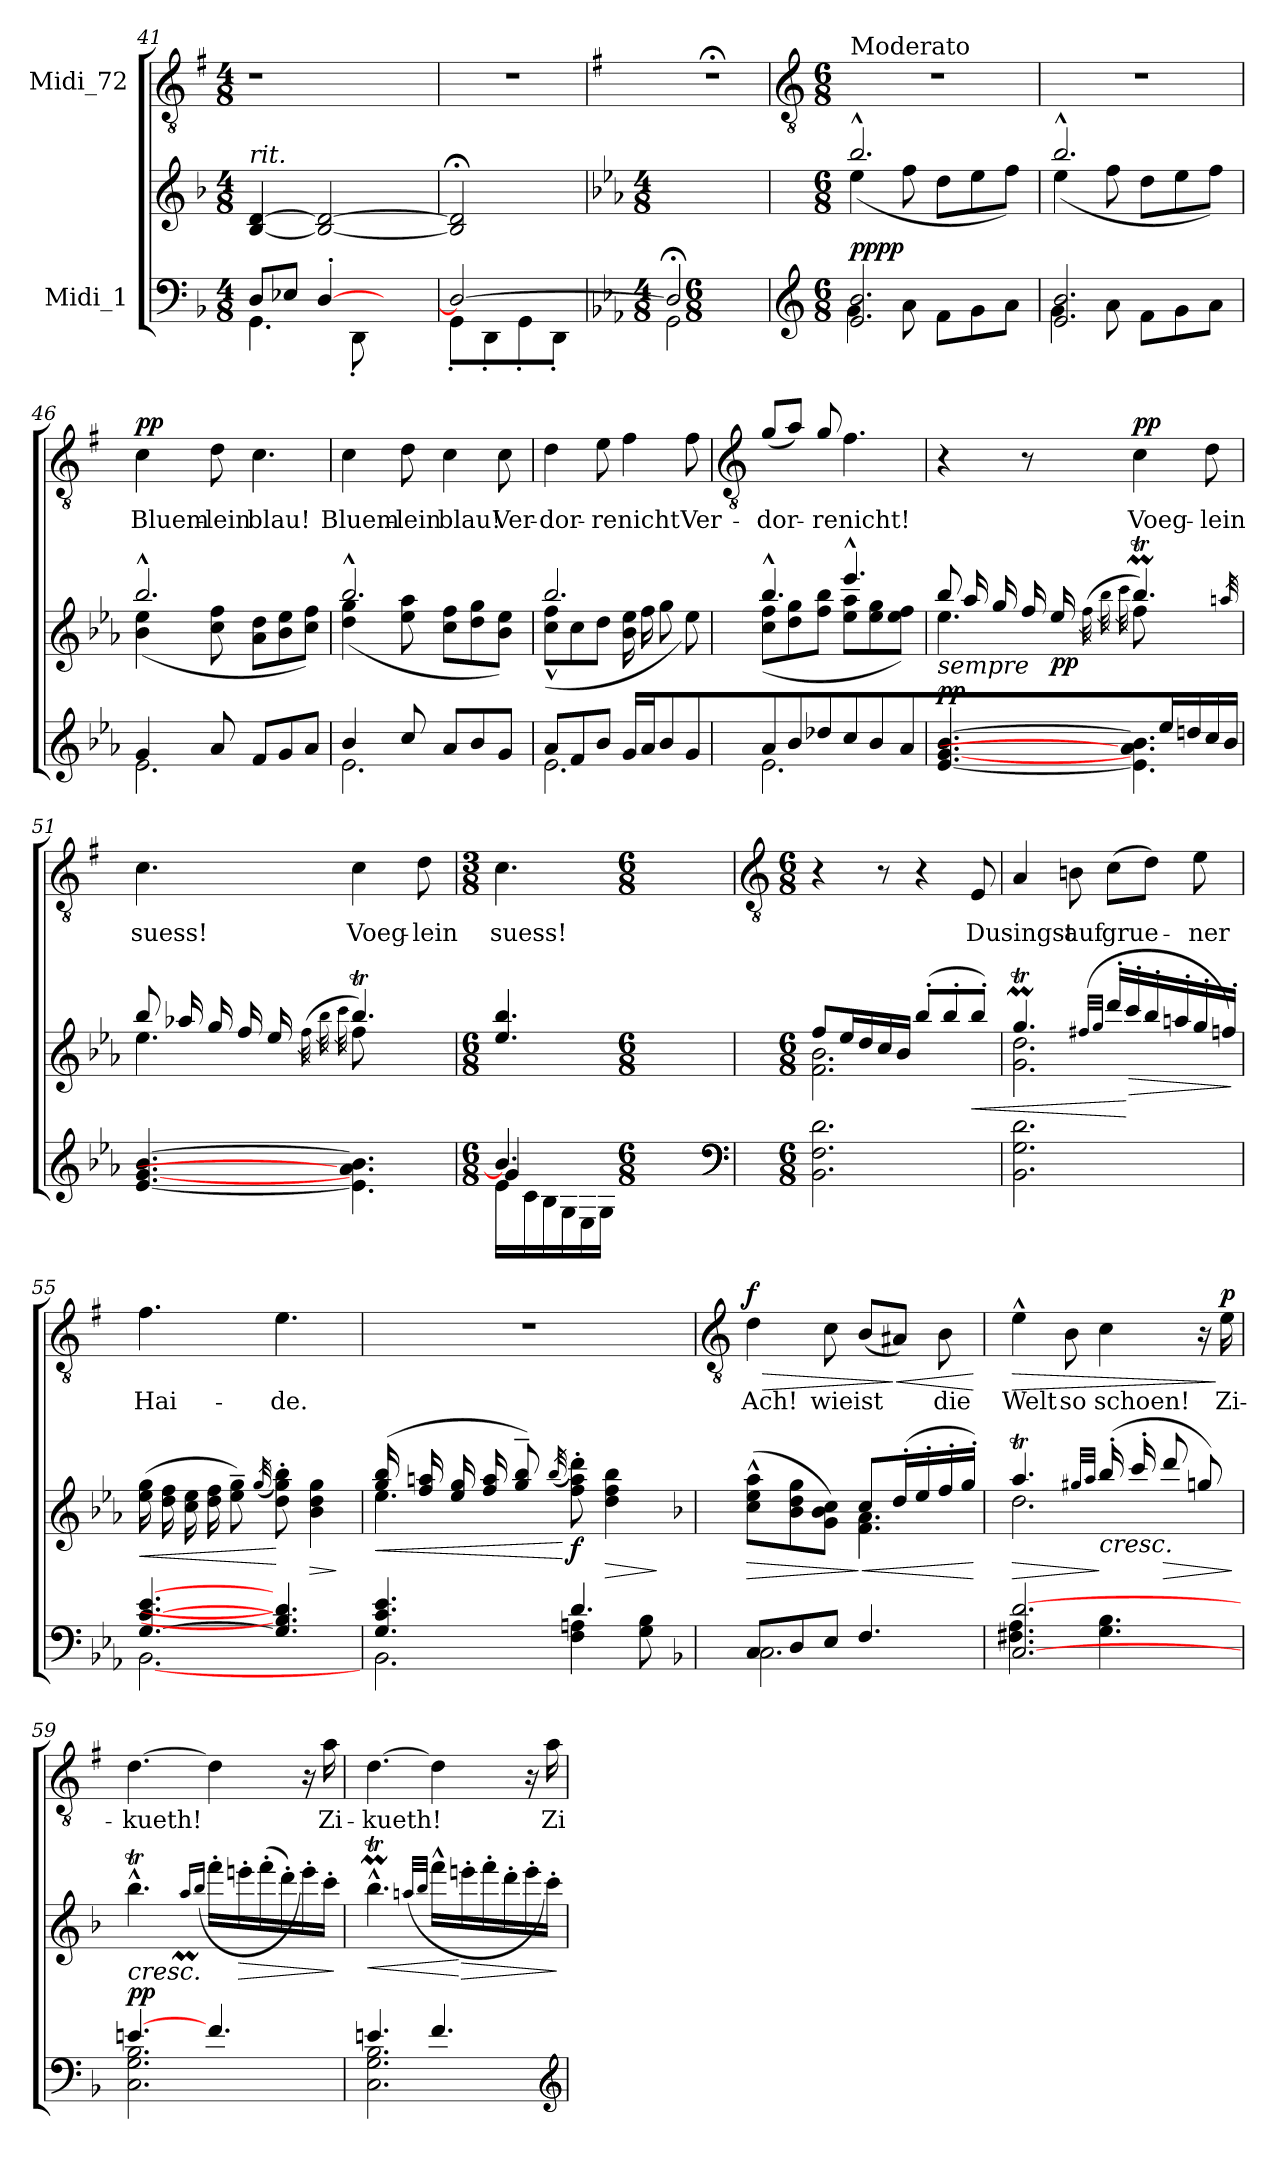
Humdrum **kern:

**kern	**kern	**dynam	**kern	**text	**dynam
*part2	*part2	*part2	*part1	*part1	*part1
*staff3	*staff2	*staff2/3	*staff1	*staff1	*staff1
*I"Midi_1	*	*	*I"Midi_72	*	*
*clefF4	*clefG2	*	*clefGv2	*	*
*	*	*	*ITrd1c2	*	*
*k[b-]	*k[b-]	*	*k[b-]	*	*
*F:	*F:	*	*F:	*	*
*M4/8	*M4/8	*	*M4/8	*	*
=41	=41	=41	=41	=41	=41
*^	*	*	*	*	*
!	!	!LO:TX:a:i:t=rit.	!	!	!	!
!	!	!	!	!LO:N:vis=1	!	!
8D/L	4.GG\	[4B- [4d	.	2r	.	.
8E-X/J	.	.	.	.	.	.
[4D'/	.	2B-_ 2d_	.	.	.	.
.	8DD'\	.	.	.	.	.
4ryy	4ryy	.	.	4ryy	.	.
=42	=42	=42	=42	=42	=42	=42
!	!	!	!	!LO:N:vis=1	!	!
2D/_	8GG'\L	2B-];< 2d];<	.	2r	.	.
.	8DD'\	.	.	.	.	.
.	8GG'\	.	.	.	.	.
.	8DD'\J	.	.	.	.	.
=43	=43	=43	=43	=43	=43	=43
*k[b-e-a-]	*	*k[b-e-a-]	*	*	*	*
*E-:	*	*E-:	*	*	*	*
*M4/8	*	*M4/8	*	*	*	*
!	!	!	!	!LO:N:vis=1	!	!
2D;</]	2GG\	2ryy	.	2r;<	.	.
*	*	*	*	*k[b-e-a-]	*	*
*	*	*	*	*E-:	*	*
*M6/8	*	*M6/8	*	*M6/8	*	*
!!LO:LB:g=z
=44	=44	=44	=44	=44	=44	=44
*clefG2	*	*	*	*clefGv2	*	*
*M6/8	*	*M6/8	*	*M6/8	*	*
*	*	*^	*	*	*	*
!	!	!	!	!	!LO:TX:a:t=Moderato	!	!
!	!	!	!	!LO:DY:a=2	!LO:N:vis=1	!	!
!	!	!	!	!LO:DY:n=1:b	!	!	!
2.e-/ 2.b-/	4g\	2.bb-^^/	(<4ee-\	pp pp	2.r	.	.
.	8a-\	.	8ff\	.	.	.	.
.	8f\L	.	8dd\L	.	.	.	.
.	8g\	.	8ee-\	.	.	.	.
.	8a-\J	.	8ff\J)	.	.	.	.
=45	=45	=45	=45	=45	=45	=45	=45
!	!	!	!	!	!LO:N:vis=1.	!	!
2.e-/ 2.b-/	4g\	2.bb-^^/	(<4ee-\	.	2.r	.	.
.	8a-\	.	8ff\	.	.	.	.
.	8f\L	.	8dd\L	.	.	.	.
.	8g\	.	8ee-\	.	.	.	.
.	8a-\J	.	8ff\J)	.	.	.	.
=46	=46	=46	=46	=46	=46	=46	=46
!	!	!	!	!	!	!LO:LY:b	!LO:DY:a
4g/	2.e-\	2.bb-^^/	(<4b-\ 4ee-\	.	4B-	Bluem-	pp
!	!	!	!	!	!	!LO:LY:b	!
8a-/	.	.	8cc\ 8ff\	.	8c	-lein	.
!	!	!	!	!	!	!LO:LY:b	!
8f/L	.	.	8a-\ 8dd\L	.	4.B-	blau!	.
8g/	.	.	8b-\ 8ee-\	.	.	.	.
8a-/J	.	.	8cc\ 8ff\J)	.	.	.	.
=47	=47	=47	=47	=47	=47	=47	=47
!	!	!	!	!	!	!LO:LY:b	!
4b-/	2.e-\	2.bb-^^/	(<4dd\ 4gg\	.	4B-	Bluem-	.
!	!	!	!	!	!	!LO:LY:b	!
8cc/	.	.	8ee-\ 8aa-\	.	8c	-lein	.
!	!	!	!	!	!	!LO:LY:b	!
8a-/L	.	.	8cc\ 8ff\L	.	4B-	blau!	.
8b-/	.	.	8dd\ 8gg\	.	.	.	.
!	!	!	!	!	!	!LO:LY:b	!
8g/J	.	.	8b-\ 8ee-\J)	.	8B-	Ver-	.
=48	=48	=48	=48	=48	=48	=48	=48
!	!	!	!	!	!	!LO:LY:b	!
8a-/L	2.e-\	2.bb-/	(<8cc\^^ 8ff\^^L	.	4c	-dor-	.
8f/	.	.	8cc\	.	.	.	.
!	!	!	!	!	!	!LO:LY:b	!
8b-/J	.	.	8dd\J	.	8d	-re	.
!	!	!	!	!	!	!LO:LY:b	!
16g/LL	.	.	16b-\ 16ee-\LL	.	4e-	nicht	.
16a-/	.	.	16ff\	.	.	.	.
8b-/	.	.	8gg\	.	.	.	.
!	!	!	!	!	!	!LO:LY:b	!
8g/J	.	.	8ee-\J)	.	8e-	Ver-	.
*v	*v	*	*	*	*	*	*
!!LO:LB:g=z
=49	=49	=49	=49	=49	=49	=49
*	*	*	*	*clefGv2	*	*
*^	*	*	*	*	*	*
*	*^	*	*	*	*	*	*
!	!	!	!	!	!	!	!LO:LY:b	!
8a-/L	2.e-\	2ryy	4.bb-^^/	(<8cc\ 8ff\L	.	(<8f/L	-dor-	.
8b-/	.	.	.	8dd\ 8gg\	.	8g/J)	.	.
!	!	!	!	!	!	!	!LO:LY:b	!
8dd-X/J	.	.	.	8ff\ 8bb-\J	.	8f/	-re	.
!	!	!	!	!	!	!	!LO:LY:b	!
8cc/L	.	.	4.eee-^^/	8ee-\ 8aa-\L	.	4.e-	nicht!	.
8b-/	.	4ryy	.	8ee-\ 8gg\	.	.	.	.
8a-/J	.	.	.	8ee-\ 8ff\J)	.	.	.	.
=50	=50	=50	=50	=50	=50	=50	=50	=50
*	*	*^	*	*	*	*	*	*
!	!	!	!	!LO:TX:b:i:t=sempre	!	!	!	!	!
!	!	!	!	!	!	!LO:DY:a=2	!	!	!
2ryy	[4.e-/ [4.g/ [4.b-/	2ryy	2ryy	8bb-/L	4.ee-\	pp	4r	.	.
.	.	.	.	16aa-/L	.	.	.	.	.
.	.	.	.	16gg/	.	.	.	.	.
.	.	.	.	16ff/	.	.	8r	.	.
!	!	!	!	!	!	!LO:DY:b	!	!	!
.	.	.	.	16ee-/	.	pp	.	.	.
.	.	.	.	(<32qff\L	.	.	.	.	.
.	.	.	.	32qbb-\	.	.	.	.	.
.	.	.	.	32qccc\JJJ	.	.	.	.	.
!	!	!	!	!	!	!	!	!LO:LY:b	!LO:DY:a
.	4.e-\] 4.a-\] 4.b-\]	.	.	4.bb-TM/)	8ff\L	.	4B-	Voeg-	pp
16ee-\L	.	4ryy	4ryy	.	4ryy	.	.	.	.
16ddn\	.	.	.	.	.	.	.	.	.
!	!	!	!	!	!	!	!	!LO:LY:b	!
16cc\	.	.	.	.	.	.	8c	-lein	.
16b-\JJ	.	.	.	.	.	.	.	.	.
.	.	.	.	32qaan	.	.	.	.	.
=51	=51	=51	=51	=51	=51	=51	=51	=51	=51
!	!	!	!	!	!	!	!	!LO:LY:b	!
2ryy	[4.e-/ [4.g/ [4.b-/	2ryy	2ryy	8bb-/L	4.ee-\	.	4.B-	suess!	.
.	.	.	.	16aa-X/L	.	.	.	.	.
.	.	.	.	16gg/	.	.	.	.	.
.	.	.	.	16ff/	.	.	.	.	.
.	.	.	.	16ee-/	.	.	.	.	.
.	.	.	.	(<32qff\L	.	.	.	.	.
.	.	.	.	32qbb-\	.	.	.	.	.
.	.	.	.	32qccc\JJJ	.	.	.	.	.
!	!	!	!	!	!	!	!	!LO:LY:b	!
.	4.e-\] 4.a-\] 4.b-\]	.	.	4.bb-T/)	8ff\L	.	4B-	Voeg-	.
16ee-\L	.	4ryy	4ryy	.	4ryy	.	.	.	.
16dd\	.	.	.	.	.	.	.	.	.
!	!	!	!	!	!	!	!	!LO:LY:b	!
16cc\	.	.	.	.	.	.	8c	-lein	.
16b-\JJ	.	.	.	.	.	.	.	.	.
*v	*v	*v	*v	*	*	*	*	*	*
=52	=52	=52	=52	=52	=52	=52
*M6/8	*M6/8	*	*	*M3/8	*	*
*^	*	*	*	*	*	*
*	*^	*	*	*	*	*	*
!	!	!	!	!	!	!	!LO:LY:b	!
4.b-/]	16e-\LL	4g/	4.ee-/ 4.bb-/	4ryy	.	4.B-	suess!	.
.	16c\	.	.	.	.	.	.	.
.	16B-\	.	.	.	.	.	.	.
.	16G\	.	.	.	.	.	.	.
.	16E-\	8ryy	.	8ryy	.	.	.	.
.	16G\JJ	.	.	.	.	.	.	.
*clefF4	*	*	*	*	*	*	*	*
*M6/8	*	*	*M6/8	*	*	*M6/8	*	*
!!LO:LB:g=z
=53	=53	=53	=53	=53	=53	=53	=53	=53
*	*	*	*	*	*	*clefGv2	*	*
*M6/8	*	*	*M6/8	*	*	*M6/8	*	*
2.BB-\ 2.F\ 2.d\	2ryy	2ryy	8ff/L	2.f\ 2.b-\	.	4r	.	.
.	.	.	16ee-/L	.	.	.	.	.
.	.	.	16dd/	.	.	.	.	.
.	.	.	16cc/	.	.	8r	.	.
.	.	.	16b-/JJ	.	.	.	.	.
.	.	.	(>8bb-'/L	.	.	4r	.	.
.	4ryy	4ryy	8bb-'/	.	.	.	.	.
!	!	!	!	!	!LO:HP:b	!	!LO:LY:b	!
.	.	.	8bb-'/J)	.	<	8D	Du	.
=54	=54	=54	=54	=54	=54	=54	=54	=54
!	!	!	!	!	!	!	!LO:LY:b	!
2.BB-\ 2.G\ 2.d\	2ryy	2ryy	4.ggtm/	2.g\ 2.dd\	.	4G	singst	.
!	!	!	!	!	!	!	!LO:LY:b	!
.	.	.	.	.	.	8An	auf	.
.	.	.	(>32qff#X/LLL	.	.	.	.	.
.	.	.	32qgg/JJJ	.	.	.	.	.
!	!	!	!	!	!	!	!LO:LY:b	!
.	.	.	16ddd'/LL	.	.	(>8B-L	grue-	.
!	!	!	!	!	!LO:HP:n=1:b	!	!	!
.	.	.	16ccc'/	.	[ >	.	.	.
.	4ryy	4ryy	16bb-'/	.	.	8cJ)	.	.
.	.	.	16aan'/	.	.	.	.	.
!	!	!	!	!	!	!	!LO:LY:b	!
.	.	.	16gg'/	.	.	8d	-ner	.
.	.	.	16ffn'/JJ)	.	.	.	.	.
*v	*v	*v	*	*	*	*	*	*
*	*v	*v	*	*	*	*
.	.	]	.	.	.
=55	=55	=55	=55	=55	=55
*^	*	*	*	*	*
*	*^	*	*	*	*	*
!	!	!	!	!LO:HP:b	!	!LO:LY:b	!
*	*	*	*^	*	*	*	*
[4.G/ [4.c/ [4.e-/	[2.BB-\	2ryy	(>16ee-\ 16gg\LL	2ryy	<	4.e-	Hai-	.
.	.	.	16dd\ 16ff\	.	.	.	.	.
.	.	.	16cc\ 16ee-\	.	.	.	.	.
.	.	.	16dd\ 16ff\	.	.	.	.	.
.	.	.	8ee-\~ 8gg\~)	.	.	.	.	.
.	.	.	(32qggJ	.	.	.	.	.
!	!	!	!	!	!LO:DY:n=1:a=2	!	!LO:LY:b	!
!	!	!	!	!	!LO:DY:n=2:b	!	!	!
4.G/] 4.B-/] 4.d/]	.	.	8dd\' 8gg\' 8bb-\')	.	[ mf mf	4.d	-de.	.
!	!	!	!	!	!LO:HP:b	!	!	!
.	.	4ryy	4b-\ 4dd\ 4gg\	4ryy	>	.	.	.
*v	*v	*v	*	*	*	*	*	*
*	*v	*v	*	*	*	*
.	.	]	.	.	.
=56	=56	=56	=56	=56	=56
*^	*	*	*	*	*
*	*^	*	*	*	*	*
!	!	!	!	!LO:HP:b	!LO:N:vis=1	!	!
*	*	*	*^	*	*	*	*
4ryy	2.BB-\	4.G/ 4.c/ 4.e-/	(>16gg/ 16bb-/LL	4.ee-\	<	2.r	.	.
.	.	.	16ff/ 16aan/	.	.	.	.	.
.	.	.	16ee-/ 16gg/	.	.	.	.	.
.	.	.	16ff/ 16aa/	.	.	.	.	.
8ryy	.	.	8gg/~ 8bb-/~)	.	.	.	.	.
.	.	.	(>32qbb-J	.	.	.	.	.
!	!	!	!	!	!LO:DY:n=1:b	!	!	!
4.d/	.	4F\ 4An\	8ff\' 8aa\' 8ddd\')	8ryy	[ f	.	.	.
!	!	!	!	!	!LO:HP:b	!	!	!
.	.	.	4dd\ 4ff\ 4bb-\	4ryy	>	.	.	.
.	.	8G\ 8B-\	.	.	.	.	.	.
*v	*v	*v	*	*	*	*	*	*
*	*v	*v	*	*	*	*
*k[b-]	*k[b-]	*	*k[b-]	*	*
*F:	*F:	*	*F:	*	*
.	.	]	.	.	.
!!LO:LB:g=z
=57	=57	=57	=57	=57	=57
*	*	*	*clefGv2	*	*
*^	*	*	*	*	*
!	!	!	!LO:HP:b	!	!LO:LY:b	!LO:HP:b
*	*	*^	*	*	*	*
!	!	!	!	!LO:DY:n=1:a=2	!	!	!
!	!	!	!	!LO:DY:n=2:b	!	!	!LO:DY:n=1:a
8C/L	2.C\	(>8cc\^^ 8ee\^^ 8aa\^^L	4ryy	> mf mf	4c	Ach!	> f
8D/	.	8b-\ 8dd\ 8gg\	.	.	.	.	.
!	!	!	!	!	!	!LO:LY:b	!
8E/J	.	8g\ 8b-\ 8cc\J)	8ryy	.	8B-	wie	.
!	!	!	!	!LO:HP:n=1:b	!	!LO:LY:b	!
4.F/	.	8cc/L	4.f\ 4.a\	] <	(<8AL	ist	.
!	!	!	!	!	!	!	!LO:HP:n=1:b
.	.	(<16dd'/L	.	.	8G#XJ)	.	] <
.	.	16ee'/	.	.	.	.	.
!	!	!	!	!	!	!LO:LY:b	!
.	.	16ff'/	.	.	8A	die	.
.	.	16gg'/JJ)	.	.	.	.	.
*v	*v	*	*	*	*	*	*
*	*v	*v	*	*	*	*
.	.	[	.	.	[
=58	=58	=58	=58	=58	=58
*^	*	*	*	*	*
!	!	!	!LO:HP:b	!	!LO:LY:b	!LO:HP:b
*	*	*^	*	*	*	*
[2.C/ [2.d/	4.F#X\ 4.A\	4.aat/	2.dd\	>	4d^^	Welt	>
!	!	!	!	!	!	!LO:LY:b	!
.	.	.	.	.	8A	so	.
.	.	32qgg#X/LLL	.	.	.	.	.
.	.	32qaa/JJJ	.	.	.	.	.
!	!	!	!	!LO:HP:n=1:b	!	!LO:LY:b	!
.	4.G\ 4.B-\	(>16bb-'/LL	.	] <	4B-	schoen!	.
.	.	16ccc'/	.	.	.	.	.
!	!	!	!	!LO:HP:b	!	!	!
.	.	8ddd/	.	>	.	.	.
.	.	8ggn/J)	.	[	16r	.	.
!	!	!	!	!	!	!LO:LY:b	!LO:DY:n=1:a
.	.	.	.	.	16d	Zi-	] p
*v	*v	*	*	*	*	*	*
*	*v	*v	*	*	*	*
.	.	]	.	.	.
=59	=59	=59	=59	=59	=59
*^	*	*	*	*	*
!	!	!	!LO:HP:b	!	!LO:LY:b	!
*	*	*^	*	*	*	*
!	!	!	!	!LO:DY:n=1:a=2	!	!	!
!	!	!	!	!LO:DY:n=2:b	!	!	!
[4.en/	2.C\ 2.G\ 2.B-\	4.bb-T^^\	4ryy	< p p	[4.c	-kueth!	.
.	.	.	8ryy	.	.	.	.
.	.	.	16qaam/LL	.	.	.	.
.	.	.	(>16qbb-/JJ	.	.	.	.
4.f/	.	4.ryy	16fff'\LL	.	4c]	.	.
!	!	!	!	!LO:HP:b	!	!	!
.	.	.	16eeen'\	>	.	.	.
.	.	.	(<16fff'\	.	.	.	.
.	.	.	16ddd'\)	.	.	.	.
.	.	.	16eee'\)	.	16r	.	.
!	!	!	!	!	!	!LO:LY:b	!
.	.	.	16ccc'\JJ	.	16g	Zi-	.
*v	*v	*	*	*	*	*	*
*	*v	*v	*	*	*	*
.	.	[ ]	.	.	.
=60	=60	=60	=60	=60	=60
*^	*	*	*	*	*
!	!	!	!LO:HP:b	!	!LO:LY:b	!
*	*	*^	*	*	*	*
4.en/	2.C\ 2.G\ 2.B-\	4.bb-TM^^\	2ryy	<	[4.c	-kueth!	.
.	.	(>32qaan/LLL	.	.	.	.	.
.	.	32qbb-/JJJ	.	.	.	.	.
4.f/	.	16fff^^\LL	.	.	4c]	.	.
!	!	!	!	!LO:HP:n=1:b	!	!	!
.	.	16eeen'\	.	[ >	.	.	.
.	.	16fff'\	4ryy	.	.	.	.
.	.	16ddd'\	.	.	.	.	.
.	.	16eee'\	.	.	16r	.	.
!	!	!	!	!	!	!LO:LY:b	!
.	.	16ccc'\JJ)	.	.	16g	Zi-	.
*v	*v	*	*	*	*	*	*
*	*v	*v	*	*	*	*
*clefG2	*	*	*	*	*
.	.	]	.	.	.
=	=	=	=	=	=
*-	*-	*-	*-	*-	*-
